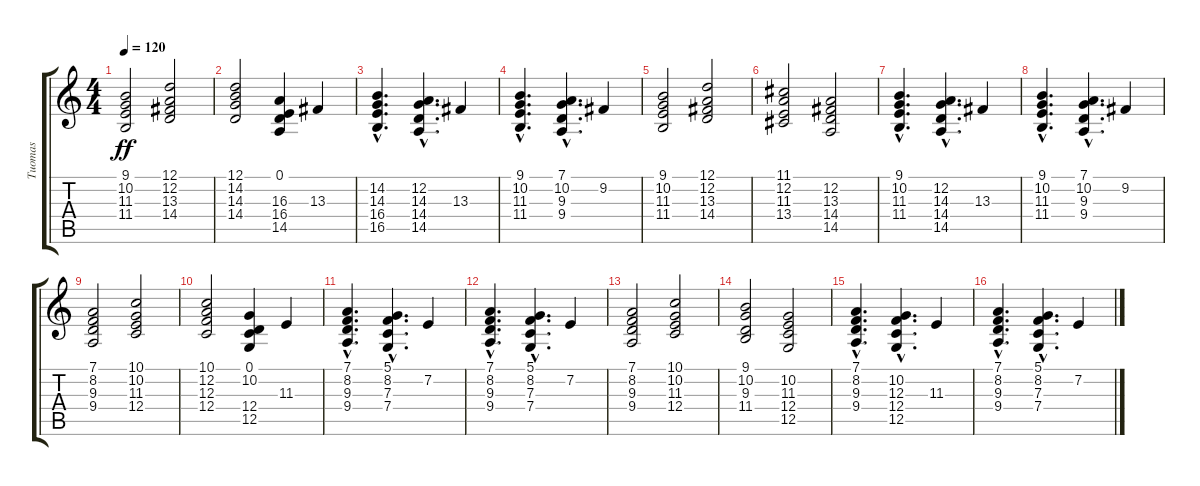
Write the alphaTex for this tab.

\track ("Tuomas" "Tuomas") {instrument choiraahs}
\staff {score tabs}
\tuning (D4 A3 F3 C3 G2 D2) {hide}
\ts (4 4)
\tempo 120
\clef g2
\ks c
(9.1 10.2 11.3 11.4).2{dy ff instrument choiraahs} (12.1 12.2 13.3 14.4).2 |
(12.1 14.2 14.3 14.4).2 (0.1 16.3 16.4 14.5).4 13.3.4 |
(14.2{hac} 14.3{hac} 16.4{hac} 16.5{hac}).4{d} (12.2 14.3{hac} 14.4 14.5).4{d} 13.3.4 |
(9.1{hac} 10.2{hac} 11.3{hac} 11.4{hac}).4{d} (7.1 10.2{hac} 9.3 9.4).4{d} 9.2.4 |
(9.1 10.2 11.3 11.4).2 (12.1 12.2 13.3 14.4).2 |
(11.1 12.2 11.3 13.4).2 (12.2 13.3 14.4 14.5).2 |
(9.1{hac} 10.2{hac} 11.3{hac} 11.4{hac}).4{d} (12.2 14.3{hac} 14.4 14.5).4{d} 13.3.4 |
(9.1{hac} 10.2{hac} 11.3{hac} 11.4{hac}).4{d} (7.1 10.2{hac} 9.3 9.4).4{d} 9.2.4 |
(7.1 8.2 9.3 9.4).2 (10.1 10.2 11.3 12.4).2 |
(10.1 12.2 12.3 12.4).2 (0.1 10.2 12.4 12.5).4 11.3.4 |
(7.1{hac} 8.2{hac} 9.3{hac} 9.4{hac}).4{d} (5.1 8.2{hac} 7.3 7.4).4{d} 7.2.4 |
(7.1{hac} 8.2{hac} 9.3{hac} 9.4{hac}).4{d} (5.1 8.2{hac} 7.3 7.4).4{d} 7.2.4 |
(7.1 8.2 9.3 9.4).2 (10.1 10.2 11.3 12.4).2 |
(9.1 10.2 9.3 11.4).2 (10.2 11.3 12.4 12.5).2 |
(7.1{hac} 8.2{hac} 9.3{hac} 9.4{hac}).4{d} (10.2 12.3{hac} 12.4 12.5).4{d} 11.3.4 |
(7.1{hac} 8.2{hac} 9.3{hac} 9.4{hac}).4{d} (5.1 8.2{hac} 7.3 7.4).4{d} 7.2.4
